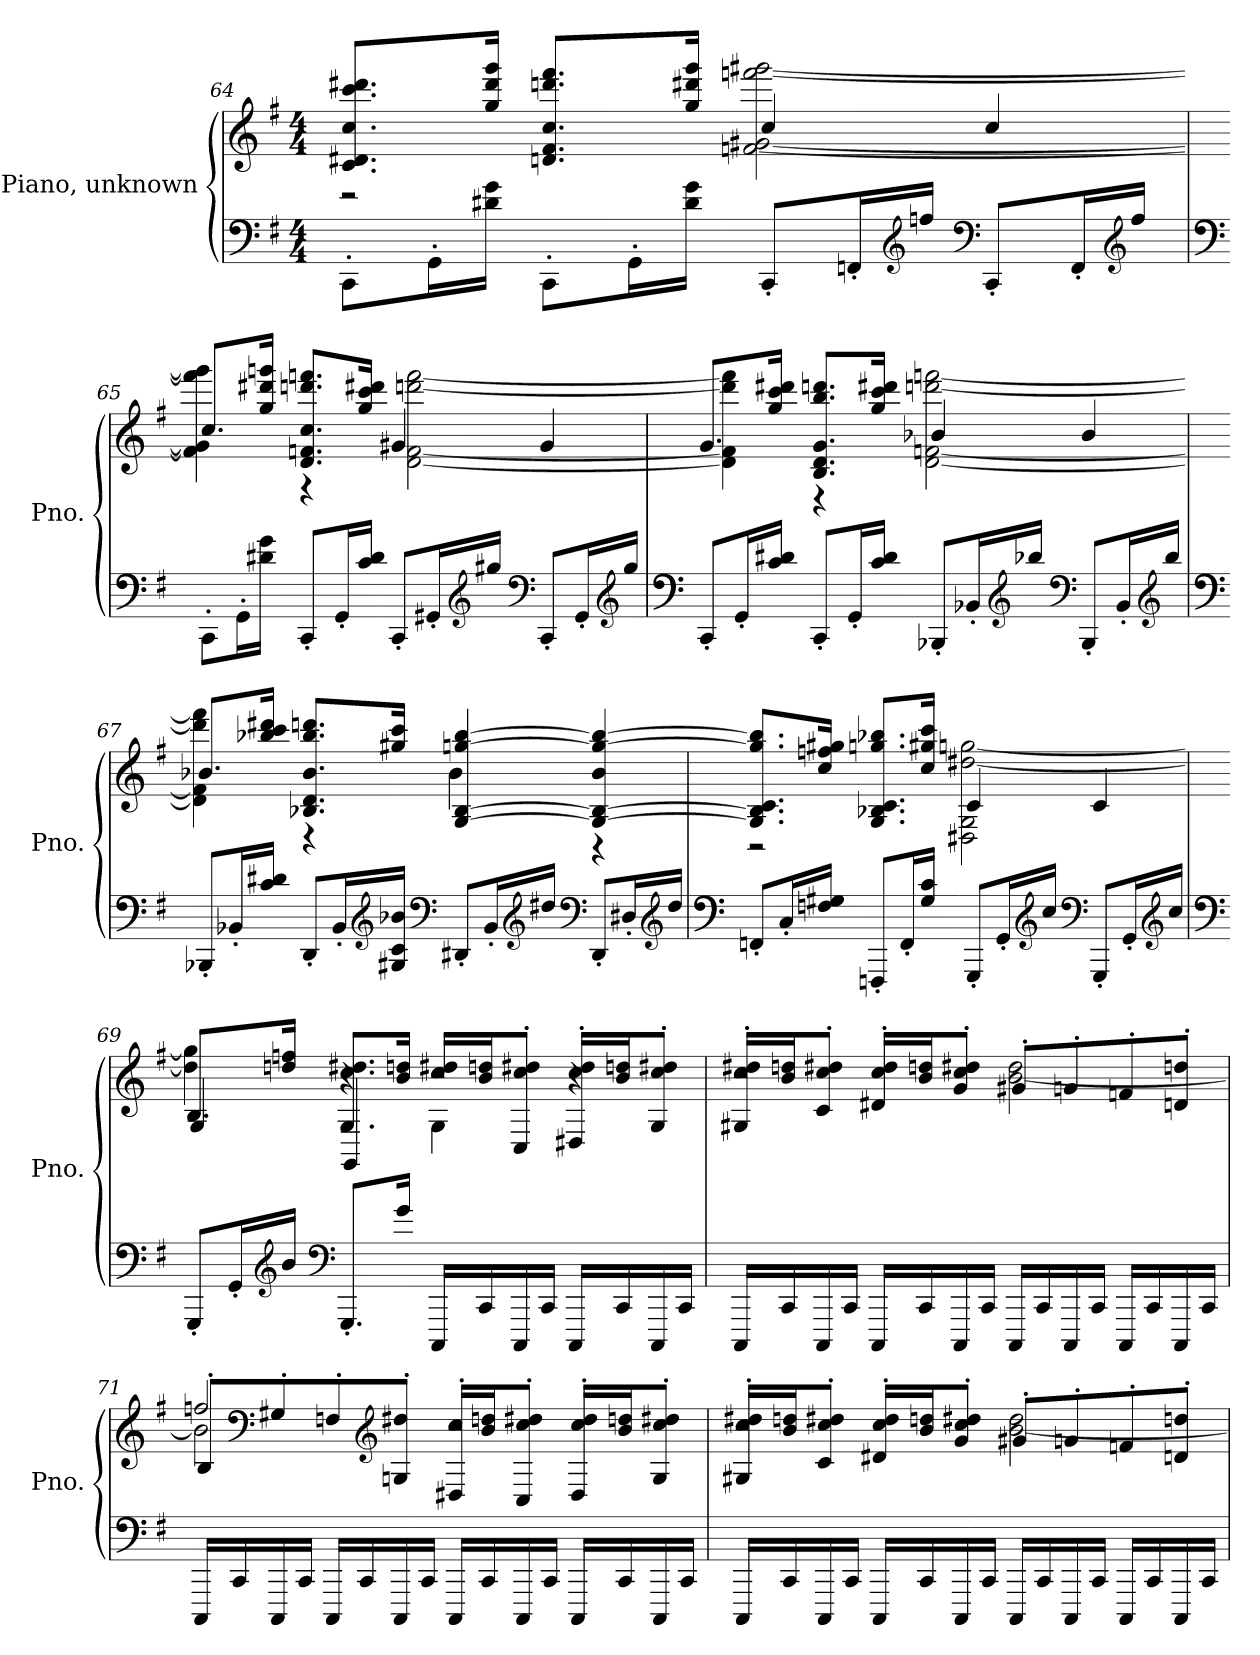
**kern	**kern
*part1	*part1
*staff2	*staff1
*I"Piano, unknown	*
*I'Pno.	*
!!LO:LB:g=z
*clefF4	*clefG2
*k[f#]	*k[f#]
*M4/4	*M4/4
=64	=64
*	*^
8CC'\L	8.c/ 8.d#X/ 8.cc/ 8.ccc/ 8.ddd#X/L	2r
16GG'\L	.	.
16d#X\ 16g\JJ	16gg/ 16ddd#/ 16ggg/Jk	.
8CC'\L	8.dn/ 8.f#/ 8.cc/ 8.dddn/ 8.fff#/L	.
16GG'\L	.	.
16d#\ 16g\JJ	16gg/ 16ddd#X/ 16ggg/Jk	.
8CC'/L	4cc/	[2fn\ [2g#X\ [2fffn\ [2ggg#X\
16FFn'/L	.	.
*clefG2	*	*
16ffn/JJ	.	.
*clefF4	*	*
8CC'/L	4cc/	.
16FF'/L	.	.
*clefG2	*	*
16ff/JJ	.	.
!!LO:LB:g=z	!!
=65	=65	=65
*clefF4	*	*
8CC'\L	8.cc/L	4f\] 4g#\] 4fff\] 4ggg#\]
16GG'\L	.	.
16d#X\ 16g\JJ	16gg/ 16ddd#X/ 16gggn/Jk	.
8CC'/L	8.d/ 8.fn/ 8.cc/ 8.dddn/ 8.fffn/L	4r
16GG'/L	.	.
16c/ 16d#/JJ	16gg/ 16ccc/ 16ddd#X/Jk	.
8CC'/L	4g#X/	[2d\ [2f\ [2dddn\ [2fff\
16GG#X'/L	.	.
*clefG2	*	*
16gg#X/JJ	.	.
*clefF4	*	*
8CC'/L	4g#/	.
16GG#'/L	.	.
*clefG2	*	*
16gg#/JJ	.	.
!!LO:LB:g=z	!!
=66	=66	=66
*clefF4	*	*
8CC'/L	8.g/L	4d\] 4f\] 4ddd\] 4fff\]
16GG'/L	.	.
16c/ 16d#X/JJ	16gg/ 16ccc/ 16ddd#X/Jk	.
8CC'/L	8.B/ 8.d/ 8.g/ 8.bb/ 8.dddn/L	4r
16GG'/L	.	.
16c/ 16d#/JJ	16gg/ 16ccc/ 16ddd#X/Jk	.
8BBB-X'/L	4b-X/	[2d\ [2fn\ [2dddn\ [2fffn\
16BB-X'/L	.	.
*clefG2	*	*
16bb-X/JJ	.	.
*clefF4	*	*
8BBB-'/L	4b-/	.
16BB-'/L	.	.
*clefG2	*	*
16bb-/JJ	.	.
!!LO:PB:g=z	!!
=67	=67	=67
*clefF4	*	*
8BBB-X'/L	8.b-X/L	4d\] 4f\] 4ddd\] 4fff\]
16BB-X'/L	.	.
16c/ 16d#X/JJ	16bb-X/ 16ccc/ 16ddd#X/Jk	.
8DD'/L	8.B-X/ 8.d/ 8.b-/ 8.bb-/ 8.dddn/L	4r
16BB-'/L	.	.
*clefG2	*	*
16G#X/ 16c/ 16b-X/JJ	16gg#X/ 16ccc/Jk	.
*clefF4	*	*
8DD#X'/L	[4G/ [4B-/ [4ggn/ [4bb-/	4b-\
16BB-'/L	.	.
*clefG2	*	*
16dd#X/JJ	.	.
*clefF4	*	*
8DD#'/L	4G/_ 4B-/_ 4b-/ 4gg/_ 4bb-/_	4r
16D#X'/L	.	.
*clefG2	*	*
16dd#/JJ	.	.
!!LO:LB:g=z	!!
=68	=68	=68
*clefF4	*	*
8FFn'/L	8.G/] 8.B-/] 8.c/ 8.gg/] 8.bb-/]L	2r
16C'/L	.	.
16Fn/ 16G#X/JJ	16cc/ 16ffn/ 16gg#X/Jk	.
8FFFn'/L	8.G/ 8.B-X/ 8.c/ 8.ggn/ 8.bb-X/L	.
16FF'/L	.	.
16G#/ 16c/JJ	16cc/ 16gg#X/ 16ccc/Jk	.
8GGG'/L	4c/	2D#X\ 2G\ [2dd#X\ [2ggn\
16GG'/L	.	.
*clefG2	*	*
16cc/JJ	.	.
*clefF4	*	*
8GGG'/L	4c/	.
16GG'/L	.	.
*clefG2	*	*
16cc/JJ	.	.
*	*v	*v
!!LO:LB:g=z
=69	=69
*clefF4	*
*	*^
*	*	*^
8GGG'/L	8.B/L	4dd#\] 4gg\]	4G/
16GG'/L	.	.	.
*clefG2	*	*	*
16b/JJ	16ddn/ 16ffn/Jk	.	.
*clefF4	*	*	*
8.GGG'/L	8.G/ 8.cc/ 8.dd#X/L	4r	4GG/
16g/Jk	16b/ 16ddn/Jk	.	.
16CCC/LL	16cc/ 16dd#X/LL	4G\	2r
16CC/	16b/ 16ddn/J	.	.
16CCC/	8C/' 8cc/' 8dd#X/'J	.	.
16CC/JJ	.	.	.
16CCC/LL	16D#X/' 16cc/' 16dd#/'LL	4r	.
16CC/	16b/ 16ddn/J	.	.
16CCC/	8G/' 8cc/' 8dd#X/'J	.	.
16CC/JJ	.	.	.
!!LO:LB:g=z	!!	!!
=70	=70	=70	=70
16CCC/LL	1r	2r	16G#X/' 16cc/' 16dd#X/'LL
16CC/	.	.	16b/ 16ddn/J
16CCC/	.	.	8c/' 8cc/' 8dd#X/'J
16CC/JJ	.	.	.
16CCC/LL	.	.	16d#X/' 16cc/' 16dd#/'LL
16CC/	.	.	16b/ 16ddn/J
16CCC/	.	.	8g/' 8cc/' 8dd#X/'J
16CC/JJ	.	.	.
16CCC/LL	.	[2b\ 2dd#\	8g#X'/L
16CC/	.	.	.
16CCC/	.	.	8gn'/
16CC/JJ	.	.	.
16CCC/LL	.	.	8fn'/
16CC/	.	.	.
16CCC/	.	.	8dn/' 8ddn/'J
16CC/JJ	.	.	.
!!LO:LB:g=z	!!	!!
=71	=71	=71	=71
16CCC/LL	2ffn/	2b\]	8B'/L
16CC/	.	.	.
*	*clefF4	*	*
16CCC/	.	.	8G#X'/
16CC/JJ	.	.	.
16CCC/LL	.	.	8Fn'/
16CC/	.	.	.
*	*clefG2	*	*
16CCC/	.	.	8Gn/' 8dd#X/'J
16CC/JJ	.	.	.
16CCC/LL	2r	2r	16D#X/' 16cc/'LL
16CC/	.	.	16b/ 16ddn/J
16CCC/	.	.	8C/' 8cc/' 8dd#X/'J
16CC/JJ	.	.	.
16CCC/LL	.	.	16D#/' 16cc/' 16dd#/'LL
16CC/	.	.	16b/ 16ddn/J
16CCC/	.	.	8G/' 8cc/' 8dd#X/'J
16CC/JJ	.	.	.
!!LO:LB:g=z	!!	!!
=72	=72	=72	=72
16CCC/LL	1r	2r	16G#X/' 16cc/' 16dd#X/'LL
16CC/	.	.	16b/ 16ddn/J
16CCC/	.	.	8c/' 8cc/' 8dd#X/'J
16CC/JJ	.	.	.
16CCC/LL	.	.	16d#X/' 16cc/' 16dd#/'LL
16CC/	.	.	16b/ 16ddn/J
16CCC/	.	.	8g/' 8cc/' 8dd#X/'J
16CC/JJ	.	.	.
16CCC/LL	.	[2b\ 2dd#\	8g#X'/L
16CC/	.	.	.
16CCC/	.	.	8gn'/
16CC/JJ	.	.	.
16CCC/LL	.	.	8fn'/
16CC/	.	.	.
16CCC/	.	.	8dn/' 8ddn/'J
16CC/JJ	.	.	.
*	*v	*v	*v
=	=
*-	*-
